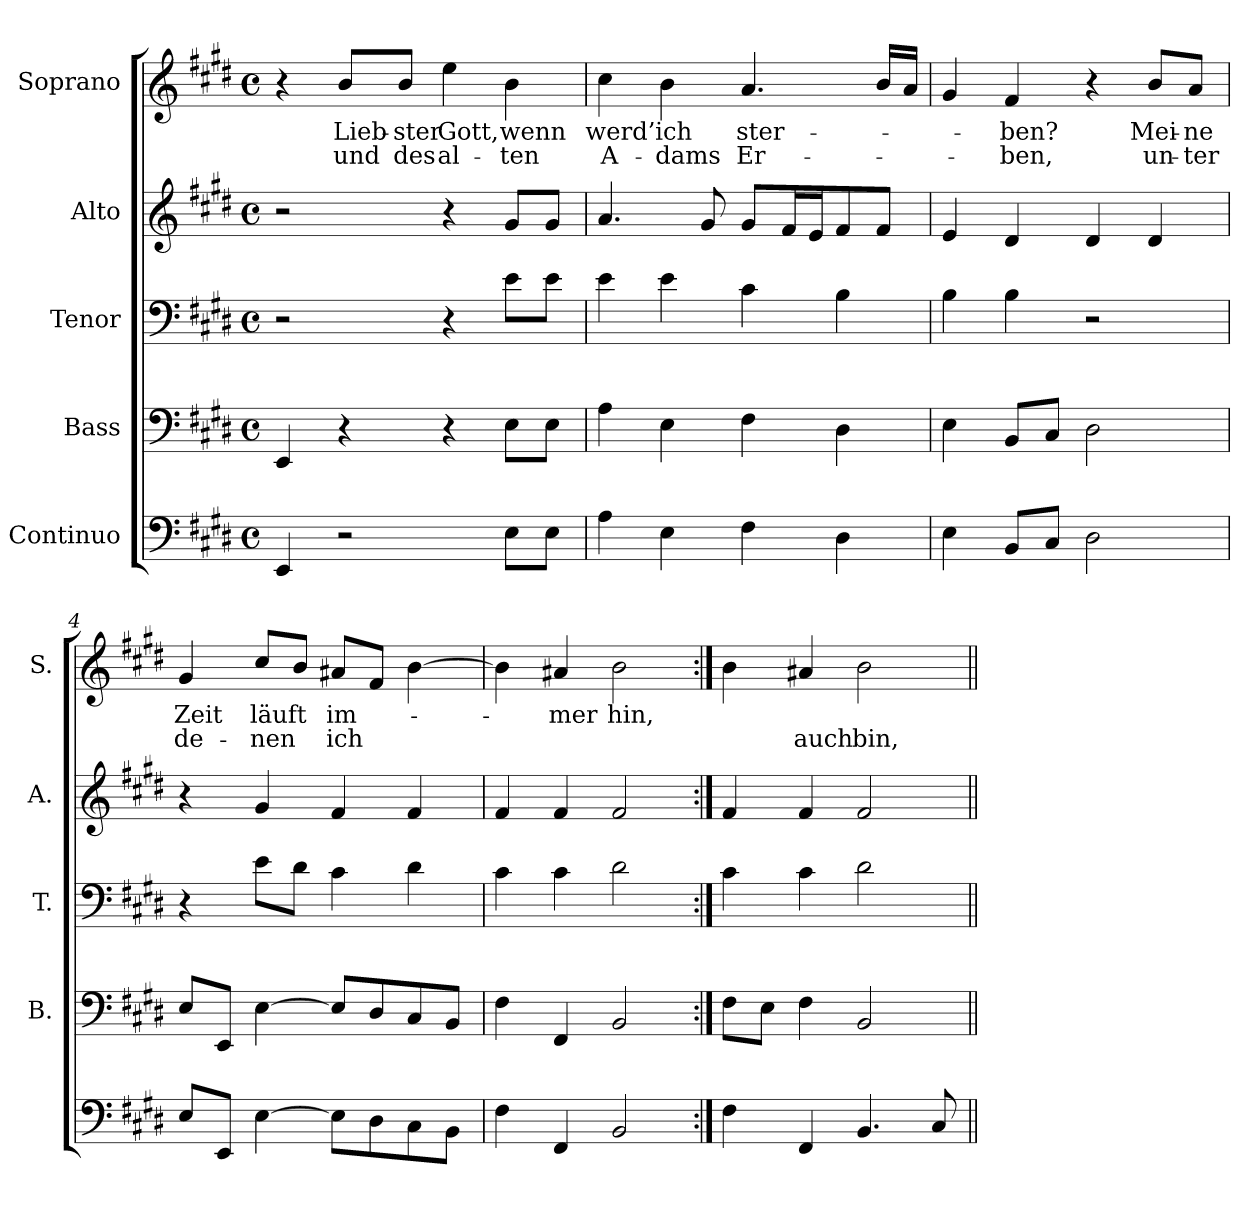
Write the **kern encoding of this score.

**kern	**kern	**kern	**kern	**kern	**text	**text
*part5	*part4	*part3	*part2	*part1	*part1	*part1
*staff5	*staff4	*staff3	*staff2	*staff1	*staff1	*staff1
*I"Continuo	*I"Bass	*I"Tenor	*I"Alto	*I"Soprano	*	*
*	*I'B.	*I'T.	*I'A.	*I'S.	*	*
*clefF4	*clefF4	*clefF4	*clefG2	*clefG2	*	*
*k[f#c#g#d#]	*k[f#c#g#d#]	*k[f#c#g#d#]	*k[f#c#g#d#]	*k[f#c#g#d#]	*	*
*E:	*E:	*E:	*E:	*E:	*	*
*M4/4	*M4/4	*M4/4	*M4/4	*M4/4	*	*
*met(c)	*met(c)	*met(c)	*met(c)	*met(c)	*	*
=1	=1	=1	=1	=1	=1	=1
4EE/	4EE/	2r	2r	4r	.	.
2r	4r	.	.	8b/L	Lieb-	und
.	.	.	.	8b/J	-ster	des
.	4r	4r	4r	4ee\	Gott,	al-
8E\L	8E\L	8e\L	8g#/L	4b\	wenn	-ten
8E\J	8E\J	8e\J	8g#/J	.	.	.
=2	=2	=2	=2	=2	=2	=2
4A\	4A\	4e\	4.a/	4cc#\	werd’	A-
4E\	4E\	4e\	.	4b\	ich	-dams
.	.	.	8g#/	.	.	.
4F#\	4F#\	4c#\	8g#/L	4.a/	ster-	Er-
.	.	.	16f#/L	.	.	.
.	.	.	16e/J	.	.	.
4D#\	4D#\	4B\	8f#/	.	.	.
.	.	.	8f#/J	16b/LL	.	.
.	.	.	.	16a/JJ	.	.
=3	=3	=3	=3	=3	=3	=3
4E\	4E\	4B\	4e/	4g#/	.	.
8BB/L	8BB/L	4B\	4d#/	4f#/	-ben?	-ben,
8C#/J	8C#/J	.	.	.	.	.
2D#\	2D#\	2r	4d#/	4r	.	.
.	.	.	4d#/	8b/L	Mei-	un-
.	.	.	.	8a/J	-ne	-ter
=4	=4	=4	=4	=4	=4	=4
8E/L	8E/L	4r	4r	4g#/	Zeit	de-
8EE/J	8EE/J	.	.	.	.	.
[4E\	[4E\	8e\L	4g#/	8cc#/L	läuft	-nen
.	.	8d#\J	.	8b/J	.	.
8E\L]	8E/L]	4c#\	4f#/	8a#X/L	im-	ich
8D#\	8D#/	.	.	8f#/J	.	.
8C#\	8C#/	4d#\	4f#/	[4b\	.	.
8BB\J	8BB/J	.	.	.	.	.
=5	=5	=5	=5	=5	=5	=5
4F#\	4F#\	4c#\	4f#/	4b\]	.	.
4FF#/	4FF#/	4c#\	4f#/	4a#X/	-mer	.
2BB/	2BB/	2d#\	2f#/	2b\	hin,	.
!!LO:PB:g=z
=6:|!	=6:|!	=6:|!	=6:|!	=6:|!	=6:|!	=6:|!
4F#\	8F#\L	4c#\	4f#/	4b\	.	.
.	8E\J	.	.	.	.	.
4FF#/	4F#\	4c#\	4f#/	4a#X/	.	auch
4.BB/	2BB/	2d#\	2f#/	2b\	.	bin,
8C#/	.	.	.	.	.	.
=||	=||	=||	=||	=||	=||	=||
*-	*-	*-	*-	*-	*-	*-
